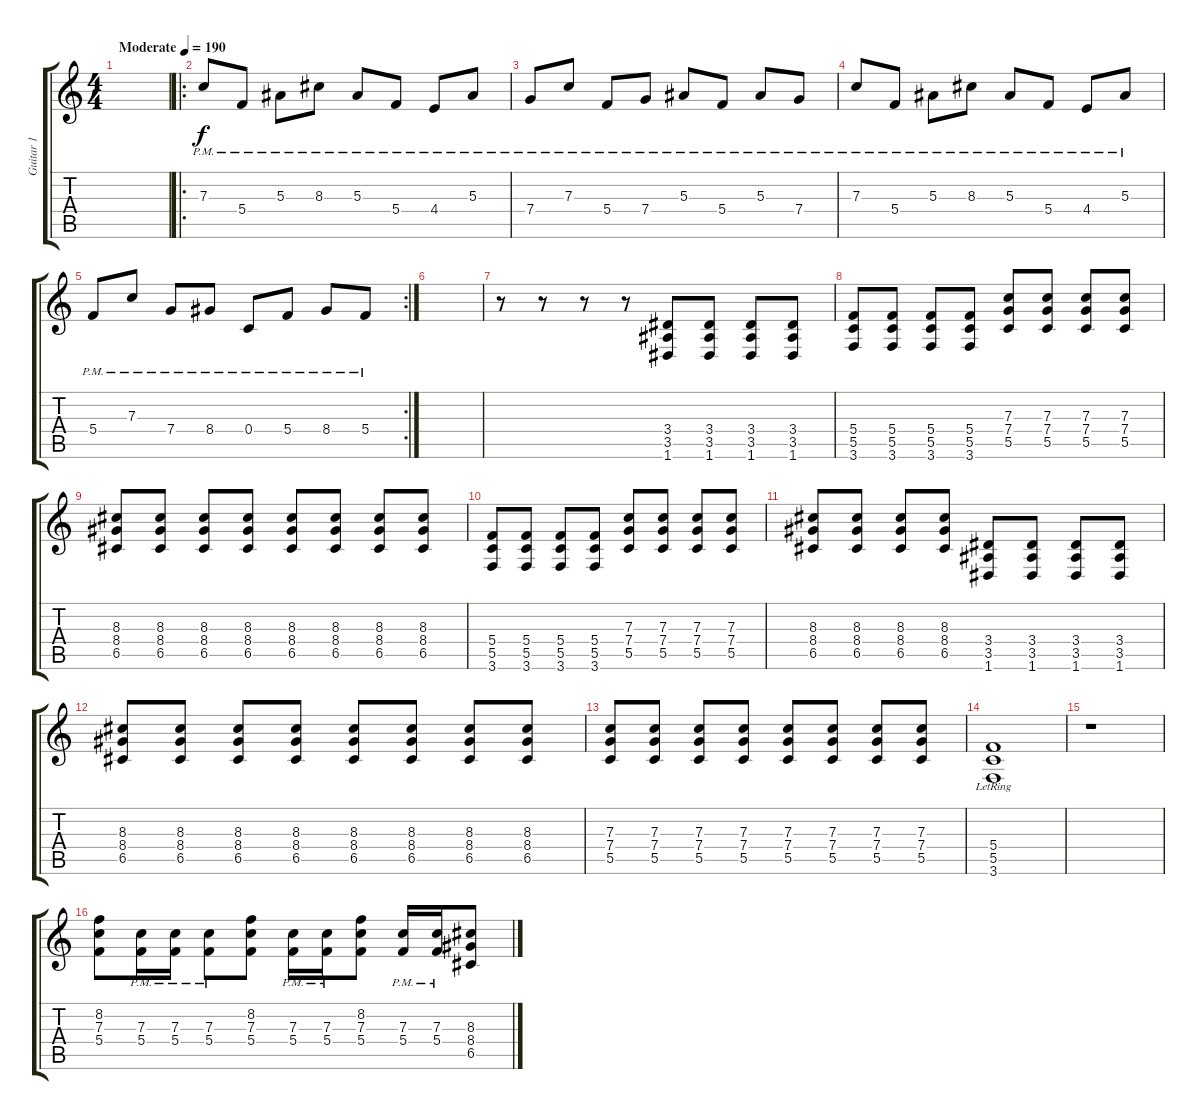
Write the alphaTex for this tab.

\track ("Guitar 1" "Guitar 1") {mute instrument distortionguitar}
\staff {score tabs}
\tuning (D4 A3 F3 C3 G2 D2) {hide}
\ts (4 4)
\tempo (190 "Moderate")
\clef g2
\ks c
|
\ro
7.3{pm}.8 5.4{pm}.8 5.3{pm}.8 8.3{pm}.8 5.3{pm}.8 5.4{pm}.8 4.4{pm}.8 5.3{pm}.8 |
7.4{pm}.8 7.3{pm}.8 5.4{pm}.8 7.4{pm}.8 5.3{pm}.8 5.4{pm}.8 5.3{pm}.8 7.4{pm}.8 |
7.3{pm}.8 5.4{pm}.8 5.3{pm}.8 8.3{pm}.8 5.3{pm}.8 5.4{pm}.8 4.4{pm}.8 5.3{pm}.8 |
\rc 2
5.4{pm}.8 7.3{pm}.8 7.4{pm}.8 8.4{pm}.8 0.4{pm}.8 5.4{pm}.8 8.4{pm}.8 5.4{pm}.8 |
|
r.8 r.8 r.8 r.8 (3.4 3.5 1.6).8 (3.4 3.5 1.6).8 (3.4 3.5 1.6).8 (3.4 3.5 1.6).8 |
(5.4 5.5 3.6).8 (5.4 5.5 3.6).8 (5.4 5.5 3.6).8 (5.4 5.5 3.6).8 (7.3 7.4 5.5).8 (7.3 7.4 5.5).8 (7.3 7.4 5.5).8 (7.3 7.4 5.5).8 |
(8.3 8.4 6.5).8 (8.3 8.4 6.5).8 (8.3 8.4 6.5).8 (8.3 8.4 6.5).8 (8.3 8.4 6.5).8 (8.3 8.4 6.5).8 (8.3 8.4 6.5).8 (8.3 8.4 6.5).8 |
(5.4 5.5 3.6).8 (5.4 5.5 3.6).8 (5.4 5.5 3.6).8 (5.4 5.5 3.6).8 (7.3 7.4 5.5).8 (7.3 7.4 5.5).8 (7.3 7.4 5.5).8 (7.3 7.4 5.5).8 |
(8.3 8.4 6.5).8 (8.3 8.4 6.5).8 (8.3 8.4 6.5).8 (8.3 8.4 6.5).8 (3.4 3.5 1.6).8 (3.4 3.5 1.6).8 (3.4 3.5 1.6).8 (3.4 3.5 1.6).8 |
(8.3 8.4 6.5).8 (8.3 8.4 6.5).8 (8.3 8.4 6.5).8 (8.3 8.4 6.5).8 (8.3 8.4 6.5).8 (8.3 8.4 6.5).8 (8.3 8.4 6.5).8 (8.3 8.4 6.5).8 |
(7.3 7.4 5.5).8 (7.3 7.4 5.5).8 (7.3 7.4 5.5).8 (7.3 7.4 5.5).8 (7.3 7.4 5.5).8 (7.3 7.4 5.5).8 (7.3 7.4 5.5).8 (7.3 7.4 5.5).8 |
(5.4{lr} 5.5{lr} 3.6{lr}).1 |
r.1 |
(8.2 7.3 5.4).8 (7.3{pm} 5.4{pm}).16 (7.3{pm} 5.4{pm}).16 (7.3{pm} 5.4{pm}).8 (8.2 7.3 5.4).8 (7.3{pm} 5.4{pm}).16 (7.3{pm} 5.4{pm}).16 (8.2 7.3 5.4).8 (7.3{pm} 5.4{pm}).16 (7.3{pm} 5.4{pm}).16 (8.3 8.4 6.5).8
